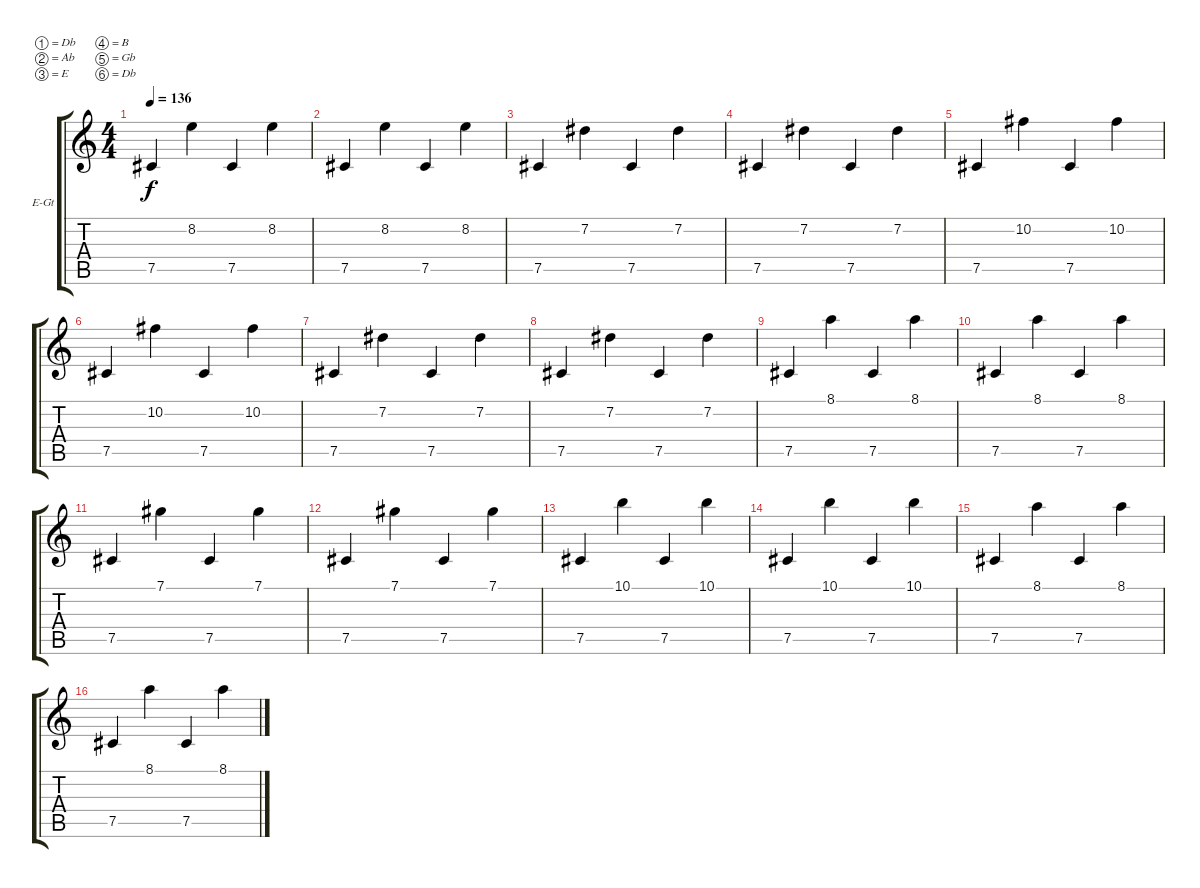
\bracketExtendMode groupsimilarinstruments
\firstSystemTrackNameOrientation horizontal
\otherSystemsTrackNameOrientation horizontal
\track ("Lead Guitar" "E-Gt") {instrument distortionguitar}
\staff {score tabs}
\tuning (Db4 Ab3 E3 B2 Gb2 Db2)
\ts (4 4)
\tempo 136
\clef g2
\ks c
7.5.4{dy f} 8.2.4 7.5.4 8.2.4 |
7.5.4 8.2.4 7.5.4 8.2.4 |
7.5.4 7.2.4 7.5.4 7.2.4 |
7.5.4 7.2.4 7.5.4 7.2.4 |
7.5.4 10.2.4 7.5.4 10.2.4 |
7.5.4 10.2.4 7.5.4 10.2.4 |
7.5.4 7.2.4 7.5.4 7.2.4 |
7.5.4 7.2.4 7.5.4 7.2.4 |
7.5.4 8.1.4 7.5.4 8.1.4 |
7.5.4 8.1.4 7.5.4 8.1.4 |
7.5.4 7.1.4 7.5.4 7.1.4 |
7.5.4 7.1.4 7.5.4 7.1.4 |
7.5.4 10.1.4 7.5.4 10.1.4 |
7.5.4 10.1.4 7.5.4 10.1.4 |
7.5.4 8.1.4 7.5.4 8.1.4 |
7.5.4 8.1.4 7.5.4 8.1.4
